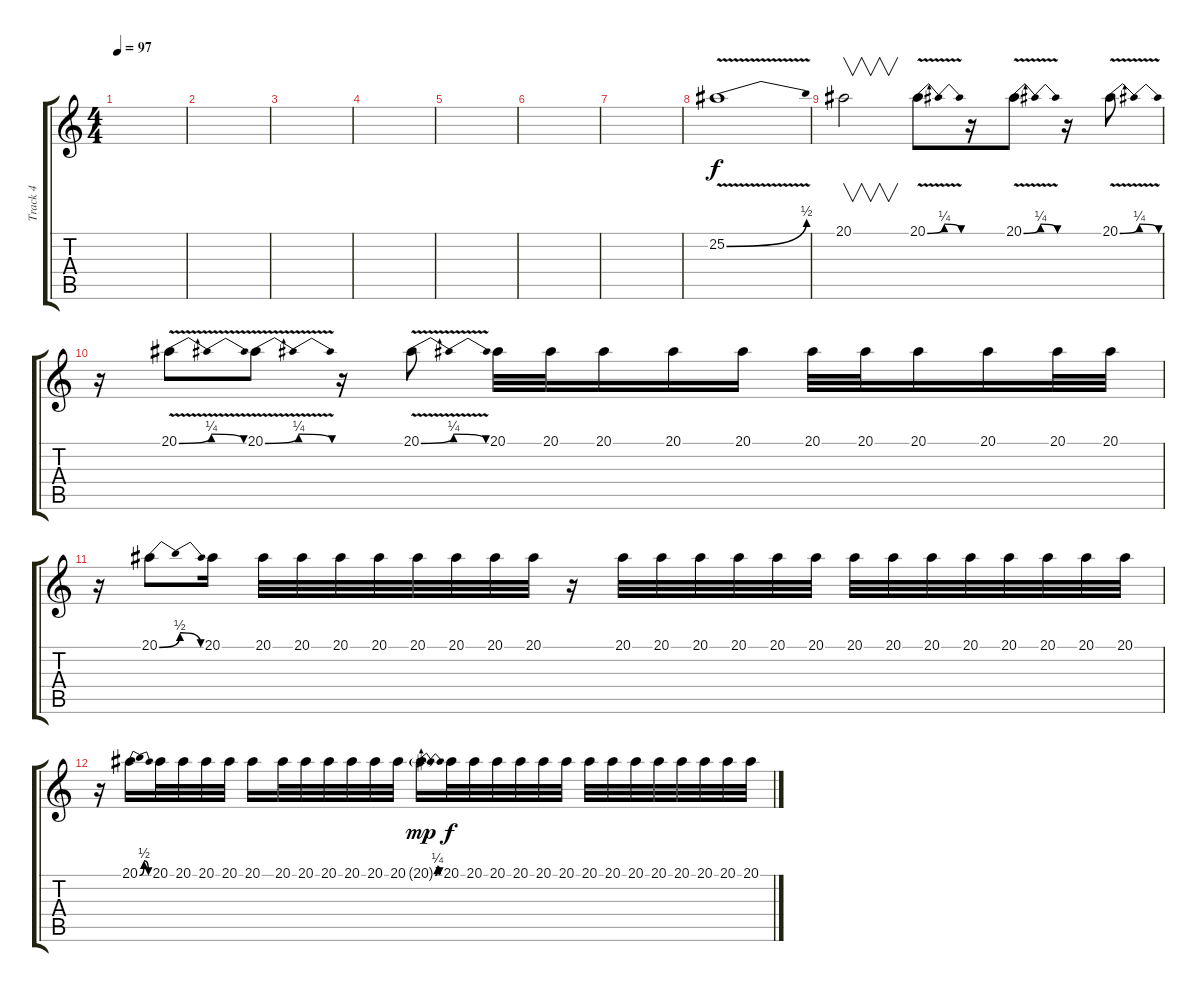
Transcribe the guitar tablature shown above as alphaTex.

\track ("Track 4" "Track 4") {instrument voiceoohs}
\staff {score tabs}
\tuning (D4 A3 F3 C3 G2 C2) {hide}
\ts (4 4)
\tempo 97
\clef g2
\ks c
|
|
|
|
|
|
|
25.2{be (bend 0 0 60 2) v}.1{dy f volume 16 instrument lead2sawtooth} |
20.1.2{v} 20.1{be (bendrelease 0 0 15 1 15 1 60 0) v}.8 r.16 20.1{be (bendrelease 0 0 15 1 15 1 60 0) v}.8 r.16 20.1{be (bendrelease 0 0 15 1 15 1 60 0) v}.8 |
r.16 20.1{be (bendrelease 0 0 15 1 15 1 60 0) v}.8 20.1{be (bendrelease 0 0 15 1 15 1 60 0) v}.8 r.16 20.1{be (bendrelease 0 0 15 1 15 1 60 0) v}.8 20.1.32 20.1.32 20.1.16 20.1.16 20.1.16 20.1.32 20.1.32 20.1.16 20.1.16 20.1.32 20.1.32 |
r.16 20.1{be (bendrelease 0 0 15 2 15 2 60 0)}.8 20.1.16 20.1.32 20.1.32 20.1.32 20.1.32 20.1.32 20.1.32 20.1.32 20.1.32 r.16 20.1.32 20.1.32 20.1.32 20.1.32 20.1.32 20.1.32 20.1.32 20.1.32 20.1.32 20.1.32 20.1.32 20.1.32 20.1.32 20.1.32 |
r.16 20.1{be (bendrelease 0 0 15 2 15 2 60 0)}.16 20.1.32 20.1.32 20.1.32 20.1.32 20.1.16 20.1.32 20.1.32 20.1.32 20.1.32 20.1.32 20.1.32 20.1{be (bendrelease 0 0 15 1 15 1 60 0) g}.16{dy mp} 20.1.32{dy f} 20.1.32 20.1.32 20.1.32 20.1.32 20.1.32 20.1.32 20.1.32 20.1.32 20.1.32 20.1.32 20.1.32 20.1.32 20.1.32
